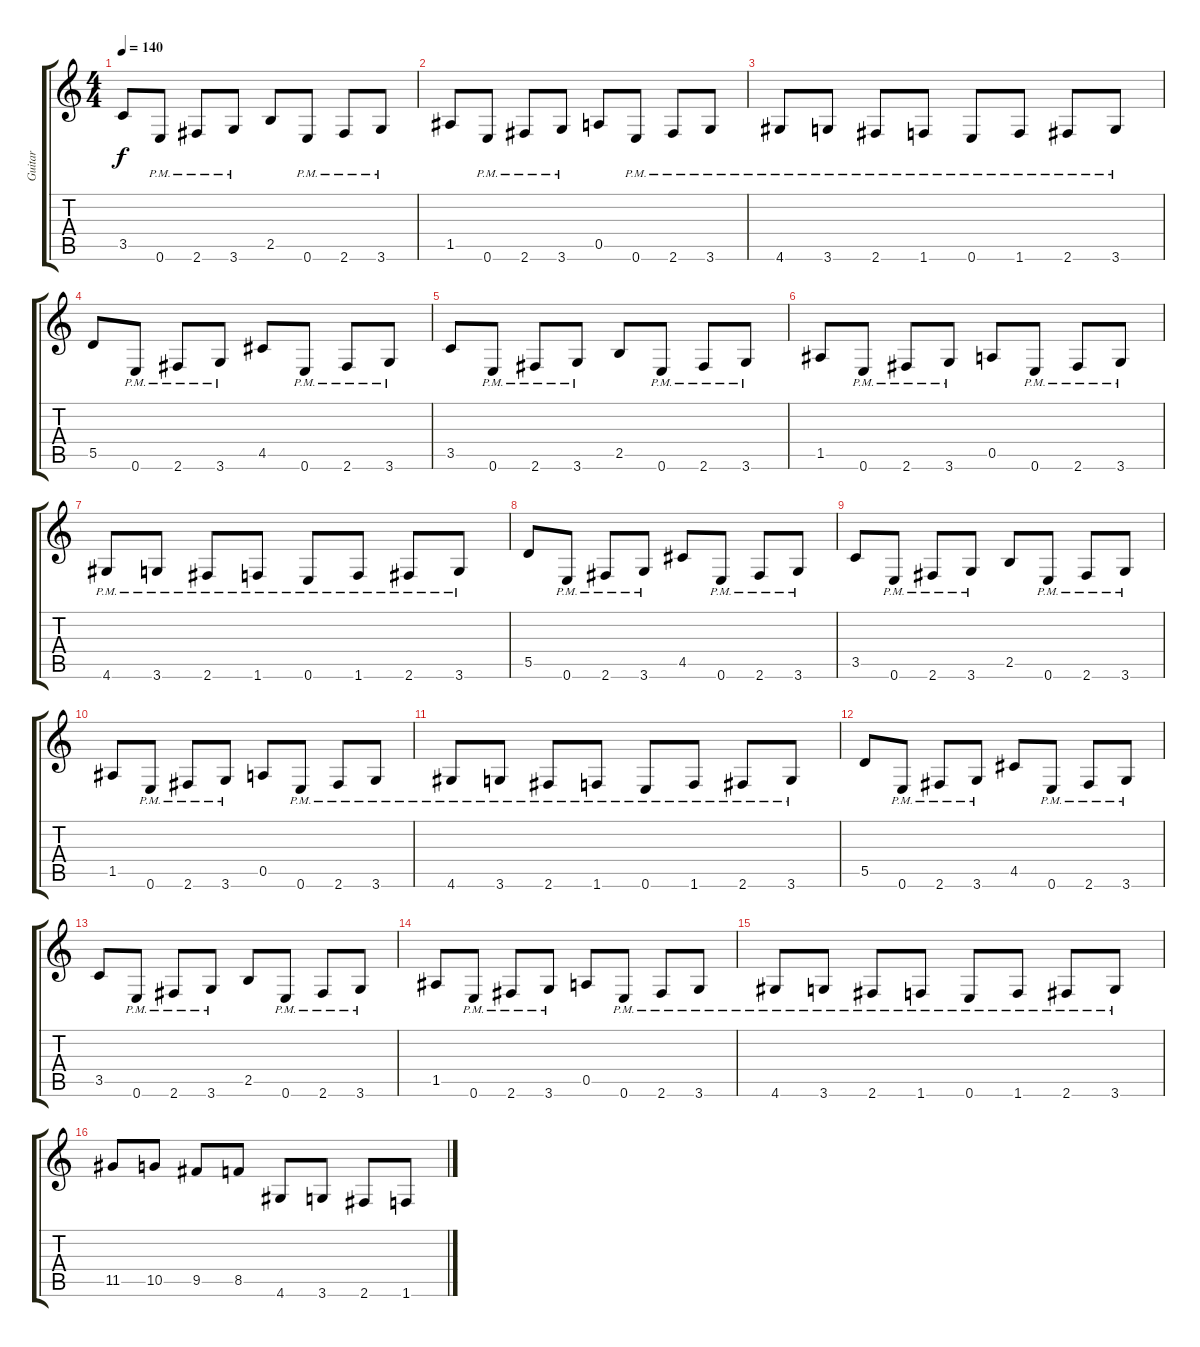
\track ("Guitar" "Guitar") {instrument distortionguitar}
\staff {score tabs}
\tuning (E4 B3 G3 D3 A2 E2) {hide}
\ts (4 4)
\tempo 140
\clef g2
\ks c
3.5.8{dy f} 0.6{pm}.8 2.6{pm}.8 3.6{pm}.8 2.5.8 0.6{pm}.8 2.6{pm}.8 3.6{pm}.8 |
1.5.8 0.6{pm}.8 2.6{pm}.8 3.6{pm}.8 0.5.8 0.6{pm}.8 2.6{pm}.8 3.6{pm}.8 |
4.6{pm}.8 3.6{pm}.8 2.6{pm}.8 1.6{pm}.8 0.6{pm}.8 1.6{pm}.8 2.6{pm}.8 3.6{pm}.8 |
5.5.8 0.6{pm}.8 2.6{pm}.8 3.6{pm}.8 4.5.8 0.6{pm}.8 2.6{pm}.8 3.6{pm}.8 |
3.5.8 0.6{pm}.8 2.6{pm}.8 3.6{pm}.8 2.5.8 0.6{pm}.8 2.6{pm}.8 3.6{pm}.8 |
1.5.8 0.6{pm}.8 2.6{pm}.8 3.6{pm}.8 0.5.8 0.6{pm}.8 2.6{pm}.8 3.6{pm}.8 |
4.6{pm}.8 3.6{pm}.8 2.6{pm}.8 1.6{pm}.8 0.6{pm}.8 1.6{pm}.8 2.6{pm}.8 3.6{pm}.8 |
5.5.8 0.6{pm}.8 2.6{pm}.8 3.6{pm}.8 4.5.8 0.6{pm}.8 2.6{pm}.8 3.6{pm}.8 |
3.5.8 0.6{pm}.8 2.6{pm}.8 3.6{pm}.8 2.5.8 0.6{pm}.8 2.6{pm}.8 3.6{pm}.8 |
1.5.8 0.6{pm}.8 2.6{pm}.8 3.6{pm}.8 0.5.8 0.6{pm}.8 2.6{pm}.8 3.6{pm}.8 |
4.6{pm}.8 3.6{pm}.8 2.6{pm}.8 1.6{pm}.8 0.6{pm}.8 1.6{pm}.8 2.6{pm}.8 3.6{pm}.8 |
5.5.8 0.6{pm}.8 2.6{pm}.8 3.6{pm}.8 4.5.8 0.6{pm}.8 2.6{pm}.8 3.6{pm}.8 |
3.5.8 0.6{pm}.8 2.6{pm}.8 3.6{pm}.8 2.5.8 0.6{pm}.8 2.6{pm}.8 3.6{pm}.8 |
1.5.8 0.6{pm}.8 2.6{pm}.8 3.6{pm}.8 0.5.8 0.6{pm}.8 2.6{pm}.8 3.6{pm}.8 |
4.6{pm}.8 3.6{pm}.8 2.6{pm}.8 1.6{pm}.8 0.6{pm}.8 1.6{pm}.8 2.6{pm}.8 3.6{pm}.8 |
11.5.8 10.5.8 9.5.8 8.5.8 4.6.8 3.6.8 2.6.8 1.6.8
